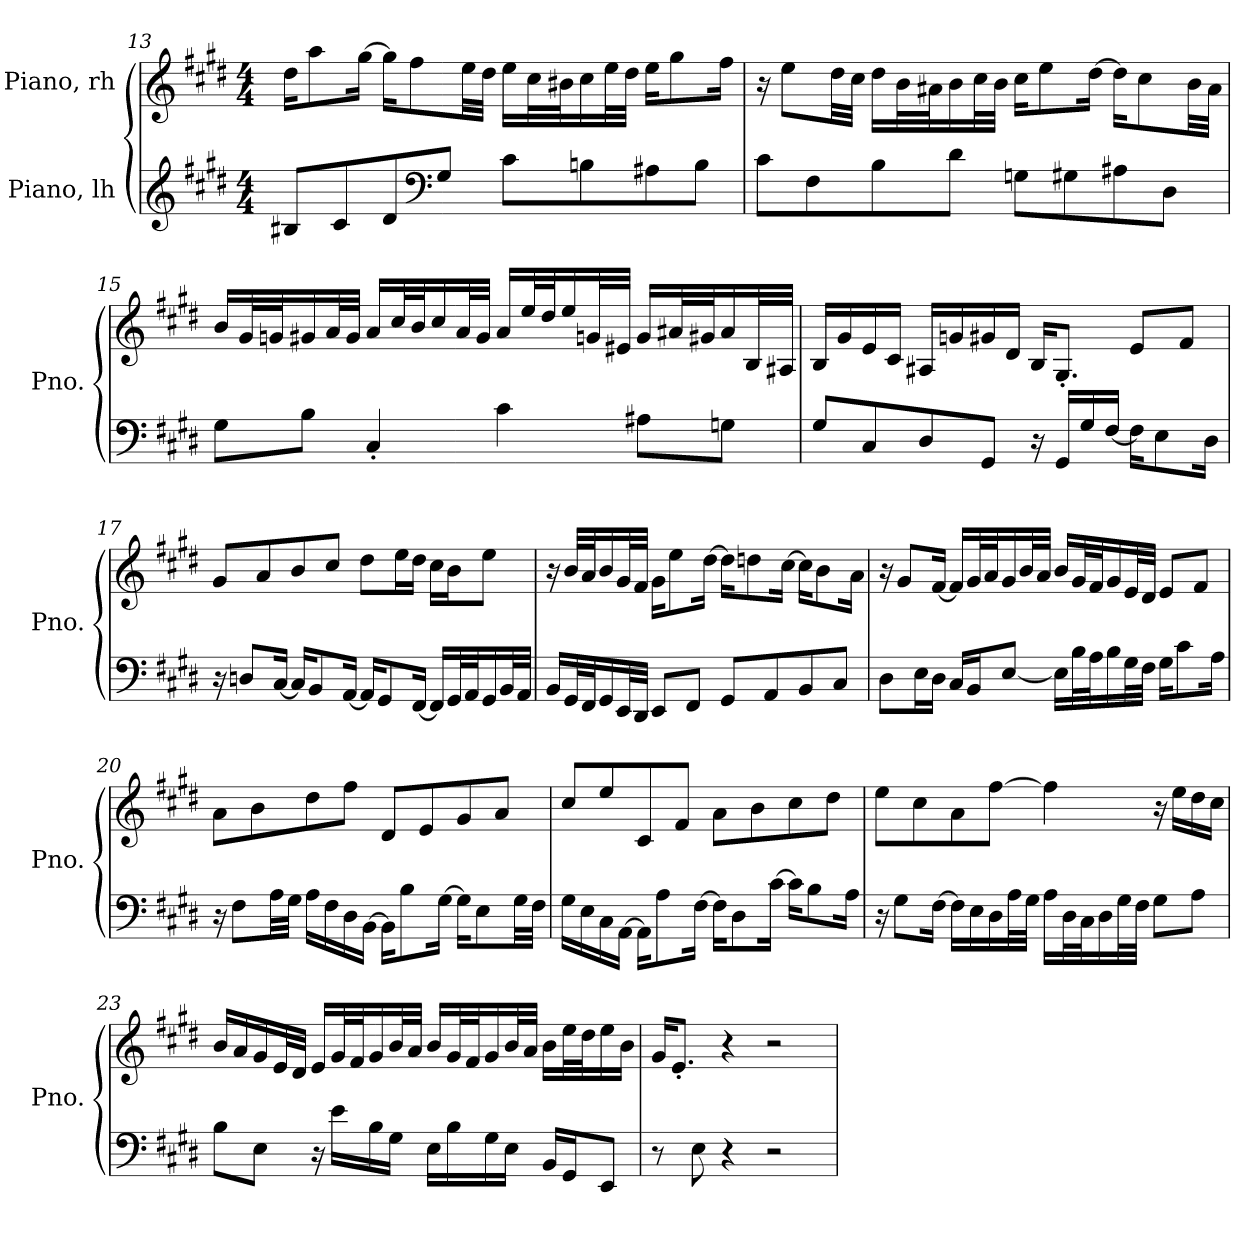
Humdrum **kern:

**kern	**kern
*part2	*part1
*staff2	*staff1
*I"Piano, lh	*I"Piano, rh
*I'Pno.	*I'Pno.
!!LO:LB:g=z
*clefG2	*clefG2
*k[f#c#g#d#]	*k[f#c#g#d#]
*M4/4	*M4/4
=13	=13
8B#X/L	16dd#\KL
.	8aa\
8c#/	.
.	[16gg#\Jk
8d#/	16gg#\KL]
.	8ff#\
*clefF4	*
8G#/J	.
.	32ee\LL
.	32dd#\JJJ
8c#\L	16ee\LL
.	32cc#\L
.	32b#X\J
8Bn\	16cc#\
.	32ee\L
.	32dd#\JJJ
8A#X\	16ee\KL
.	8gg#\
8B\J	.
.	16ff#\Jk
=14	=14
8c#\L	16r
.	8ee\L
8F#\	.
.	32dd#\LL
.	32cc#\JJJ
8B\	16dd#\LL
.	32b\L
.	32a#X\J
8d#\J	16b\
.	32cc#\L
.	32b\JJJ
8Gn\L	16cc#\KL
.	8ee\
8G#X\	.
.	[16dd#\Jk
8A#X\	16dd#\KL]
.	8cc#\
8D#\J	.
.	32b\LL
.	32a#\JJJ
!!LO:LB:g=z
=15	=15
8G#\L	16b/LL
.	32g#/L
.	32gn/J
8B\J	16g#X/
.	32a/L
.	32g#/JJJ
4C#'/	16a/LL
.	32cc#/L
.	32b/J
.	16cc#/
.	32a/L
.	32g#/JJJ
4c#\	16a/LL
.	32ee/L
.	32dd#/J
.	16ee/
.	32gn/L
.	32e#X/JJJ
8A#X\L	16g/LL
.	32a#X/L
.	32g#X/J
8Gn\J	16a#/
.	32B/L
.	32A#X/JJJ
!!LO:LB:g=z
=16	=16
8G#/L	16B/LL
.	16g#/
8C#/	16e/
.	16c#/JJ
8D#/	16A#X/LL
.	16gn/
8GG#/J	16g#X/
.	16d#/JJ
16r	16B/KL
16GG#/LL	8.G#'/J
16G#/	.
[16F#/JJ	.
16F#\KL]	8e/L
8E\	.
.	8f#/J
16D#\Jk	.
=17	=17
16r	8g#/L
8Dn/L	.
.	8a/
[16C#/Jk	.
16C#/KL]	8b/
8BB/	.
.	8cc#/J
[16AA/Jk	.
16AA/KL]	8dd#\L
8GG#/	.
.	16ee\L
[16FF#/Jk	16dd#\JJ
16FF#/LL]	16cc#\LL
32GG#/L	16b\J
32AA/J	.
16GG#/	8ee\J
32BB/L	.
32AA/JJJ	.
!!LO:LB:g=z
=18	=18
16BB/LL	16r
32GG#/L	32b/LLL
32FF#/J	32a/J
16GG#/	16b/
32EE/L	32g#/L
32DD#/JJJ	32f#/JJJ
8EE/L	16g#\KL
.	8ee\
8FF#/J	.
.	[16dd#\Jk
8GG#/L	16dd#\KL]
.	8ddn\
8AA/	.
.	[16cc#\Jk
8BB/	16cc#\KL]
.	8b\
8C#/J	.
.	16a\Jk
=19	=19
8D#\L	16r
.	8g#/L
16E\L	.
16D#\JJ	[16f#/Jk
16C#/LL	16f#/LL]
16BB/J	32g#/L
.	32a/J
[8E/J	16g#/
.	32b/L
.	32a/JJJ
16E\LL]	16b/LL
32B\L	32g#/L
32A\J	32f#/J
16B\	16g#/
32G#\L	32e/L
32F#\JJJ	32d#/JJJ
16G#\KL	8e/L
8c#\	.
.	8f#/J
16A\Jk	.
!!LO:LB:g=z
=20	=20
16r	8a\L
8F#\L	.
.	8b\
32A\LL	.
32G#\JJJ	.
16A\LL	8dd#\
16F#\	.
16D#\	8ff#\J
[16BB\JJ	.
16BB\KL]	8d#/L
8B\	.
.	8e/
[16G#\Jk	.
16G#\KL]	8g#/
8E\	.
.	8a/J
32G#\LL	.
32F#\JJJ	.
=21	=21
16G#\LL	8cc#/L
16E\	.
16C#\	8ee/
[16AA\JJ	.
16AA\KL]	8c#/
8A\	.
.	8f#/J
[16F#\Jk	.
16F#\KL]	8a\L
8D#\	.
.	8b\
[16c#\Jk	.
16c#\KL]	8cc#\
8B\	.
.	8dd#\J
16A\Jk	.
!!LO:PB:g=z
=22	=22
16r	8ee\L
8G#\L	.
.	8cc#\
[16F#\Jk	.
16F#\LL]	8a\
16E\	.
16D#\	[8ff#\J
32A\L	.
32G#\JJJ	.
16A\LL	4ff#\]
32D#\L	.
32C#\J	.
16D#\	.
32G#\L	.
32F#\JJJ	.
8G#\L	16r
.	16ee\LL
8A\J	16dd#\
.	16cc#\JJ
=23	=23
8B\L	16b/LL
.	16a/
8E\J	16g#/
.	32e/L
.	32d#/JJJ
16r	16e/LL
16e\LL	32g#/L
.	32f#/J
16B\	16g#/
16G#\JJ	32b/L
.	32a/JJJ
16E\LL	16b/LL
16B\	32g#/L
.	32f#/J
16G#\	16g#/
16E\JJ	32b/L
.	32a/JJJ
16BB/LL	16b\LL
16GG#/J	32ee\L
.	32dd#\J
8EE/J	16ee\
.	16b\JJ
!!LO:LB:g=z
=24	=24
8r	16g#/KL
.	8.e'/J
8E\	.
4r	4r
2r	2r
=	=
*-	*-
